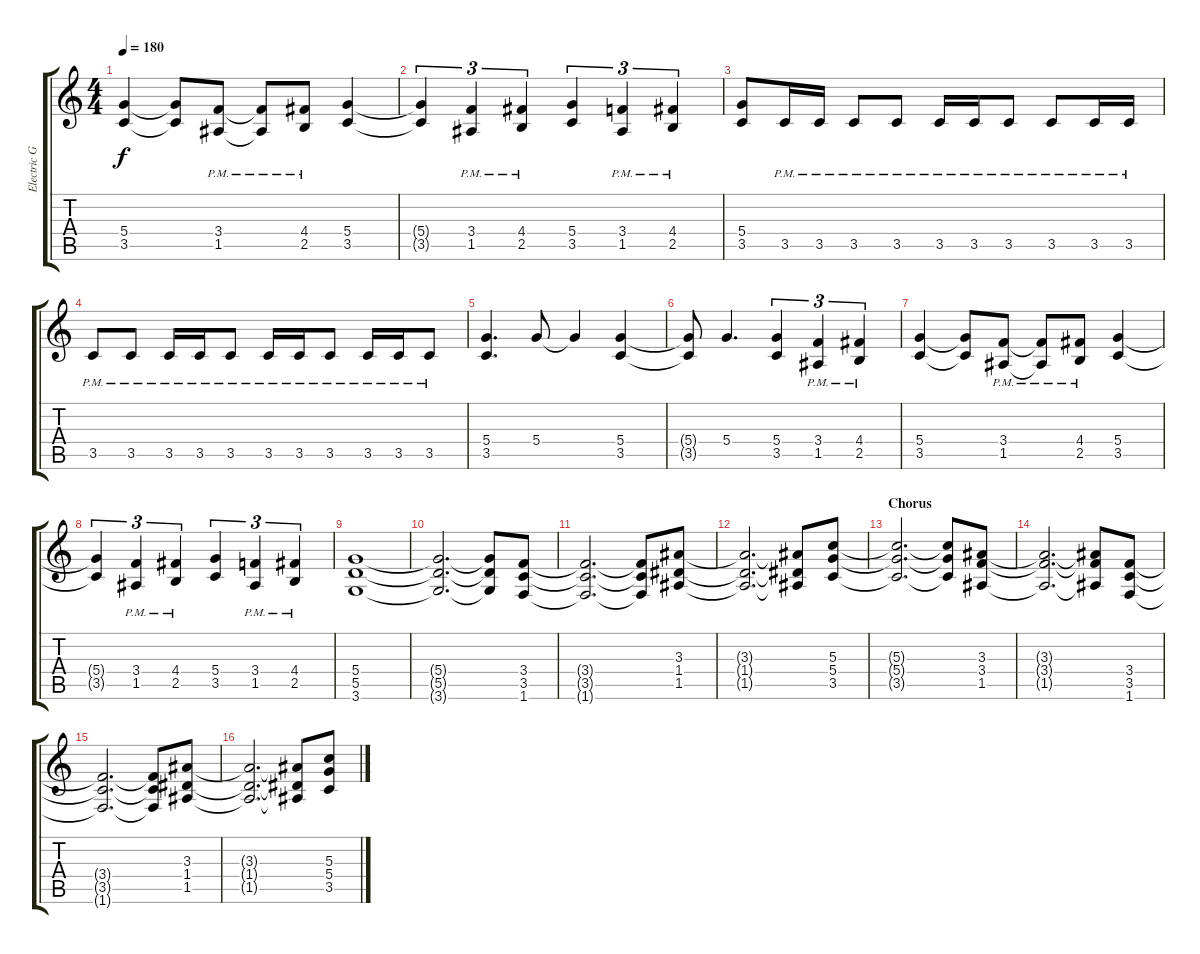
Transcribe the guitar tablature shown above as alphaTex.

\track ("Electric Guitar (Mustaine)" "Electric G") {instrument distortionguitar}
\staff {score tabs}
\tuning (E4 B3 G3 D3 A2 E2) {hide}
\ts (4 4)
\tempo 180
\clef g2
\ks c
(5.4 3.5).4{dy f} (5.4{t} 3.5{t}).8 (3.4{pm} 1.5{pm}).8 (3.4{pm t} 1.5{pm t}).8 (4.4{pm} 2.5{pm}).8 (5.4 3.5).4 |
(5.4{t} 3.5{t}).4{tu (3 2)} (3.4{pm} 1.5{pm}).4{tu (3 2)} (4.4{pm} 2.5{pm}).4{tu (3 2)} (5.4 3.5).4{tu (3 2)} (3.4{pm} 1.5{pm}).4{tu (3 2)} (4.4{pm} 2.5{pm}).4{tu (3 2)} |
(5.4 3.5).8 3.5{pm}.16 3.5{pm}.16 3.5{pm}.8 3.5{pm}.8 3.5{pm}.16 3.5{pm}.16 3.5{pm}.8 3.5{pm}.8 3.5{pm}.16 3.5{pm}.16 |
3.5{pm}.8 3.5{pm}.8 3.5{pm}.16 3.5{pm}.16 3.5{pm}.8 3.5{pm}.16 3.5{pm}.16 3.5{pm}.8 3.5{pm}.16 3.5{pm}.16 3.5{pm}.8 |
(5.4 3.5).4{d} 5.4.8 5.4{t}.4 (5.4 3.5).4 |
(5.4{t} 3.5{t}).8 5.4.4{d} (5.4 3.5).4{tu (3 2)} (3.4{pm} 1.5{pm}).4{tu (3 2)} (4.4{pm} 2.5{pm}).4{tu (3 2)} |
(5.4 3.5).4 (5.4{t} 3.5{t}).8 (3.4{pm} 1.5{pm}).8 (3.4{pm t} 1.5{pm t}).8 (4.4{pm} 2.5{pm}).8 (5.4 3.5).4 |
(5.4{t} 3.5{t}).4{tu (3 2)} (3.4{pm} 1.5{pm}).4{tu (3 2)} (4.4{pm} 2.5{pm}).4{tu (3 2)} (5.4 3.5).4{tu (3 2)} (3.4{pm} 1.5{pm}).4{tu (3 2)} (4.4{pm} 2.5{pm}).4{tu (3 2)} |
(5.4 5.5 3.6).1 |
(5.4{t} 5.5{t} 3.6{t}).2{d} (5.4{t} 5.5{t} 3.6{t}).8 (3.4 3.5 1.6).8 |
(3.4{t} 3.5{t} 1.6{t}).2{d} (3.4{t} 3.5{t} 1.6{t}).8 (3.3 1.4 1.5).8 |
(3.3{t} 1.4{t} 1.5{t}).2{d} (3.3{t} 1.4{t} 1.5{t}).8 (5.3 5.4 3.5).8 |
\section ("" "Chorus")
(5.3{t} 5.4{t} 3.5{t}).2{d} (5.3{t} 5.4{t} 3.5{t}).8 (3.3 3.4 1.5).8 |
(3.3{t} 3.4{t} 1.5{t}).2{d} (3.3{t} 3.4{t} 1.5{t}).8 (3.4 3.5 1.6).8 |
(3.4{t} 3.5{t} 1.6{t}).2{d} (3.4{t} 3.5{t} 1.6{t}).8 (3.3 1.4 1.5).8 |
(3.3{t} 1.4{t} 1.5{t}).2{d} (3.3{t} 1.4{t} 1.5{t}).8 (5.3 5.4 3.5).8
